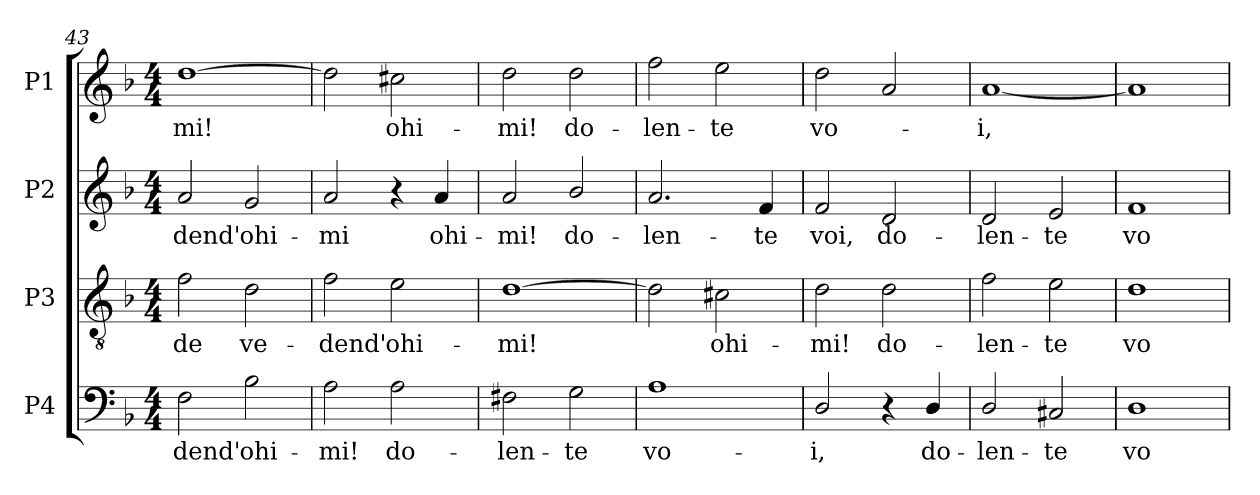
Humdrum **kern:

**kern	**text	**kern	**text	**kern	**text	**kern	**text
*part4	*part4	*part3	*part3	*part2	*part2	*part1	*part1
*staff4	*staff4	*staff3	*staff3	*staff2	*staff2	*staff1	*staff1
*I"P4	*	*I"P3	*	*I"P2	*	*I"P1	*
*clefF4	*	*clefGv2	*	*clefG2	*	*clefG2	*
*	*	*ITrd7c12	*	*	*	*	*
*k[b-]	*	*k[b-]	*	*k[b-]	*	*k[b-]	*
*F:	*	*F:	*	*F:	*	*F:	*
*M4/4	*	*M4/4	*	*M4/4	*	*M4/4	*
=43	=43	=43	=43	=43	=43	=43	=43
!	!LO:LY:b:color=#000000	!	!	!	!	!	!
!	!	!	!LO:LY:b:color=#000000	!	!	!	!
!	!	!	!	!	!LO:LY:b:color=#000000	!	!
!	!	!	!	!	!	!	!LO:LY:b:color=#000000
2Fi\	-dend'	2Fi\	-de	2ai/	-dend'	[1ddi	-mi!
!	!LO:LY:b:color=#000000	!	!	!	!	!	!
!	!	!	!LO:LY:b:color=#000000	!	!	!	!
!	!	!	!	!	!LO:LY:b:color=#000000	!	!
2B-i\	ohi-	2Di\	ve-	2gi/	ohi-	.	.
=44	=44	=44	=44	=44	=44	=44	=44
!	!LO:LY:b:color=#000000	!	!	!	!	!	!
!	!	!	!LO:LY:b:color=#000000	!	!	!	!
!	!	!	!	!	!LO:LY:b:color=#000000	!	!
2Ai\	-mi!	2Fi\	-dend'	2ai/	-mi	2ddi\]	.
!	!LO:LY:b:color=#000000	!	!	!	!	!	!
!	!	!	!LO:LY:b:color=#000000	!	!	!	!
!	!	!	!	!	!	!	!LO:LY:b:color=#000000
2Ai\	do-	2Ei\	ohi-	4r	.	2cc#Xi\	ohi-
!	!	!	!	!	!LO:LY:b:color=#000000	!	!
.	.	.	.	4ai/	ohi-	.	.
=45	=45	=45	=45	=45	=45	=45	=45
!	!LO:LY:b:color=#000000	!	!	!	!	!	!
!	!	!	!LO:LY:b:color=#000000	!	!	!	!
!	!	!	!	!	!LO:LY:b:color=#000000	!	!
!	!	!	!	!	!	!	!LO:LY:b:color=#000000
2F#Xi\	-len-	[1Di	-mi!	2ai/	-mi!	2ddi\	-mi!
!	!LO:LY:b:color=#000000	!	!	!	!	!	!
!	!	!	!	!	!LO:LY:b:color=#000000	!	!
!	!	!	!	!	!	!	!LO:LY:b:color=#000000
2Gi\	-te	.	.	2b-i/	do-	2ddi\	do-
!!LO:LB:g=z
=46	=46	=46	=46	=46	=46	=46	=46
!	!LO:LY:b:color=#000000	!	!	!	!	!	!
!	!	!	!	!	!LO:LY:b:color=#000000	!	!
!	!	!	!	!	!	!	!LO:LY:b:color=#000000
1Ai	vo-	2Di\]	.	2.ai/	-len-	2ffi\	-len-
!	!	!	!LO:LY:b:color=#000000	!	!	!	!
!	!	!	!	!	!	!	!LO:LY:b:color=#000000
.	.	2C#Xi\	ohi-	.	.	2eei\	-te
!	!	!	!	!	!LO:LY:b:color=#000000	!	!
.	.	.	.	4fi/	-te	.	.
=47	=47	=47	=47	=47	=47	=47	=47
!	!LO:LY:b:color=#000000	!	!	!	!	!	!
!	!	!	!LO:LY:b:color=#000000	!	!	!	!
!	!	!	!	!	!LO:LY:b:color=#000000	!	!
!	!	!	!	!	!	!	!LO:LY:b:color=#000000
2Di/	-i,	2Di\	-mi!	2fi/	voi,	2ddi\	vo-
!	!	!	!LO:LY:b:color=#000000	!	!	!	!
!	!	!	!	!	!LO:LY:b:color=#000000	!	!
4r	.	2Di\	do-	2di/	do-	2ai/	.
!	!LO:LY:b:color=#000000	!	!	!	!	!	!
4Di/	do-	.	.	.	.	.	.
=48	=48	=48	=48	=48	=48	=48	=48
!	!LO:LY:b:color=#000000	!	!	!	!	!	!
!	!	!	!LO:LY:b:color=#000000	!	!	!	!
!	!	!	!	!	!LO:LY:b:color=#000000	!	!
!	!	!	!	!	!	!	!LO:LY:b:color=#000000
2Di/	-len-	2Fi\	-len-	2di/	-len-	[1ai	-i,
!	!LO:LY:b:color=#000000	!	!	!	!	!	!
!	!	!	!LO:LY:b:color=#000000	!	!	!	!
!	!	!	!	!	!LO:LY:b:color=#000000	!	!
2C#Xi/	-te	2Ei\	-te	2ei/	-te	.	.
=49	=49	=49	=49	=49	=49	=49	=49
!	!LO:LY:b:color=#000000	!	!	!	!	!	!
!	!	!	!LO:LY:b:color=#000000	!	!	!	!
!	!	!	!	!	!LO:LY:b:color=#000000	!	!
1Di	vo-	1Di	vo-	1fi	vo-	1ai]	.
=	=	=	=	=	=	=	=
*-	*-	*-	*-	*-	*-	*-	*-
